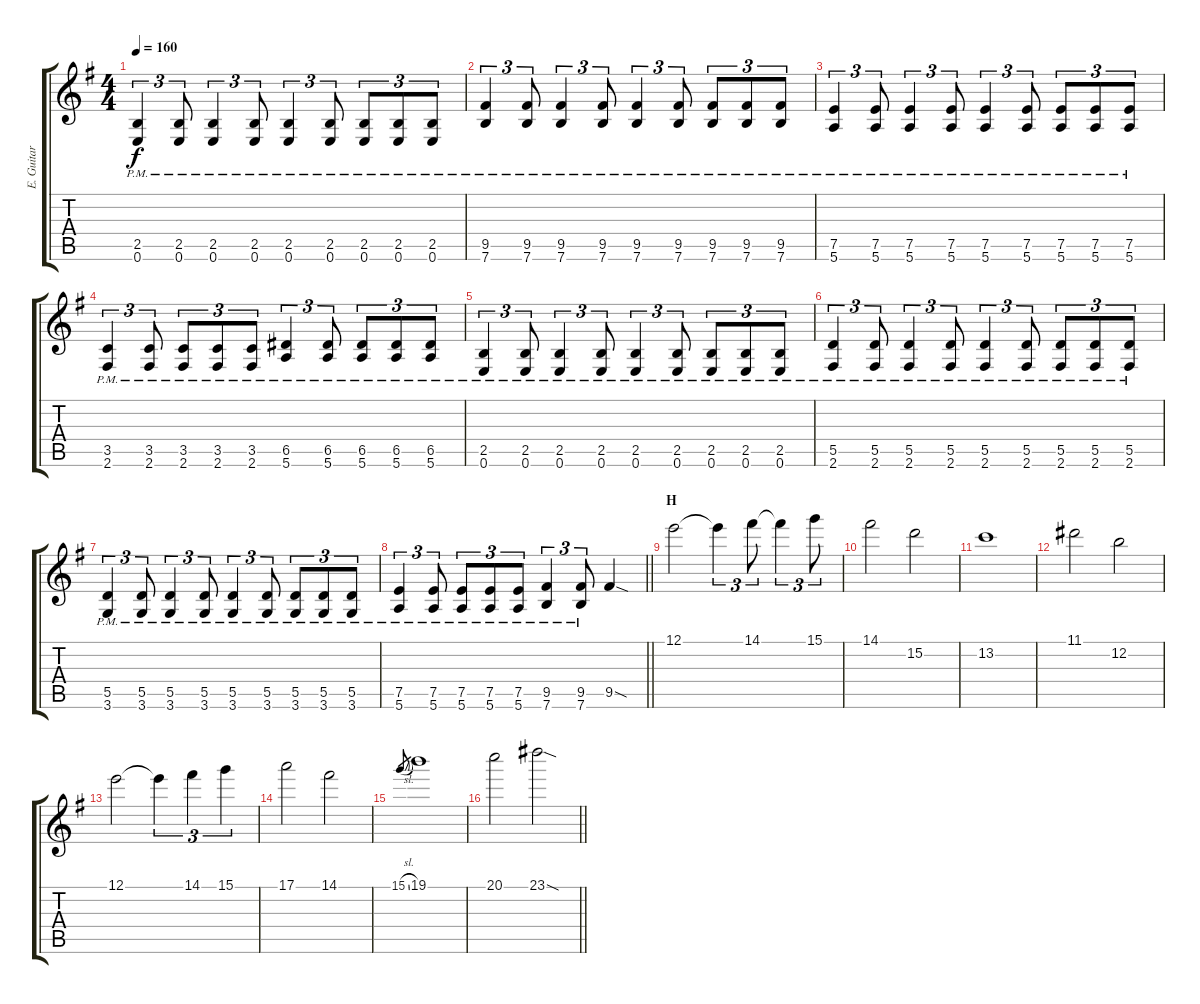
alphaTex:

\track ("E. Guitar III" "E. Guitar ") {instrument overdrivenguitar}
\staff {score tabs}
\tuning (E4 B3 G3 D3 A2 E2) {hide}
\ts (4 4)
\tempo 160
\clef g2
\ks eminor
(2.5{pm} 0.6{pm}).4{tu (3 2) dy f} (2.5{pm} 0.6{pm}).8{tu (3 2)} (2.5{pm} 0.6{pm}).4{tu (3 2)} (2.5{pm} 0.6{pm}).8{tu (3 2)} (2.5{pm} 0.6{pm}).4{tu (3 2)} (2.5{pm} 0.6{pm}).8{tu (3 2)} (2.5{pm} 0.6{pm}).8{tu (3 2)} (2.5{pm} 0.6{pm}).8{tu (3 2)} (2.5{pm} 0.6{pm}).8{tu (3 2)} |
(9.5{pm} 7.6{pm}).4{tu (3 2)} (9.5{pm} 7.6{pm}).8{tu (3 2)} (9.5{pm} 7.6{pm}).4{tu (3 2)} (9.5{pm} 7.6{pm}).8{tu (3 2)} (9.5{pm} 7.6{pm}).4{tu (3 2)} (9.5{pm} 7.6{pm}).8{tu (3 2)} (9.5{pm} 7.6{pm}).8{tu (3 2)} (9.5{pm} 7.6{pm}).8{tu (3 2)} (9.5{pm} 7.6{pm}).8{tu (3 2)} |
(7.5{pm} 5.6{pm}).4{tu (3 2)} (7.5{pm} 5.6{pm}).8{tu (3 2)} (7.5{pm} 5.6{pm}).4{tu (3 2)} (7.5{pm} 5.6{pm}).8{tu (3 2)} (7.5{pm} 5.6{pm}).4{tu (3 2)} (7.5{pm} 5.6{pm}).8{tu (3 2)} (7.5{pm} 5.6{pm}).8{tu (3 2)} (7.5{pm} 5.6{pm}).8{tu (3 2)} (7.5{pm} 5.6{pm}).8{tu (3 2)} |
(3.5{pm} 2.6{pm}).4{tu (3 2)} (3.5{pm} 2.6{pm}).8{tu (3 2)} (3.5{pm} 2.6{pm}).8{tu (3 2)} (3.5{pm} 2.6{pm}).8{tu (3 2)} (3.5{pm} 2.6{pm}).8{tu (3 2)} (6.5{pm} 5.6{pm}).4{tu (3 2)} (6.5{pm} 5.6{pm}).8{tu (3 2)} (6.5{pm} 5.6{pm}).8{tu (3 2)} (6.5{pm} 5.6{pm}).8{tu (3 2)} (6.5{pm} 5.6{pm}).8{tu (3 2)} |
(2.5{pm} 0.6{pm}).4{tu (3 2)} (2.5{pm} 0.6{pm}).8{tu (3 2)} (2.5{pm} 0.6{pm}).4{tu (3 2)} (2.5{pm} 0.6{pm}).8{tu (3 2)} (2.5{pm} 0.6{pm}).4{tu (3 2)} (2.5{pm} 0.6{pm}).8{tu (3 2)} (2.5{pm} 0.6{pm}).8{tu (3 2)} (2.5{pm} 0.6{pm}).8{tu (3 2)} (2.5{pm} 0.6{pm}).8{tu (3 2)} |
(5.5{pm} 2.6{pm}).4{tu (3 2)} (5.5{pm} 2.6{pm}).8{tu (3 2)} (5.5{pm} 2.6{pm}).4{tu (3 2)} (5.5{pm} 2.6{pm}).8{tu (3 2)} (5.5{pm} 2.6{pm}).4{tu (3 2)} (5.5{pm} 2.6{pm}).8{tu (3 2)} (5.5{pm} 2.6{pm}).8{tu (3 2)} (5.5{pm} 2.6{pm}).8{tu (3 2)} (5.5{pm} 2.6{pm}).8{tu (3 2)} |
(5.5{pm} 3.6{pm}).4{tu (3 2)} (5.5{pm} 3.6{pm}).8{tu (3 2)} (5.5{pm} 3.6{pm}).4{tu (3 2)} (5.5{pm} 3.6{pm}).8{tu (3 2)} (5.5{pm} 3.6{pm}).4{tu (3 2)} (5.5{pm} 3.6{pm}).8{tu (3 2)} (5.5{pm} 3.6{pm}).8{tu (3 2)} (5.5{pm} 3.6{pm}).8{tu (3 2)} (5.5{pm} 3.6{pm}).8{tu (3 2)} |
\barLineRight lightlight
(7.5{pm} 5.6{pm}).4{tu (3 2)} (7.5{pm} 5.6{pm}).8{tu (3 2)} (7.5{pm} 5.6{pm}).8{tu (3 2)} (7.5{pm} 5.6{pm}).8{tu (3 2)} (7.5{pm} 5.6{pm}).8{tu (3 2)} (9.5{pm} 7.6{pm}).4{tu (3 2)} (9.5{pm} 7.6{pm}).8{tu (3 2)} 9.5{sod}.4 |
\section ("" "H")
12.1.2 12.1{t}.4{tu (3 2)} 14.1.8{tu (3 2)} 14.1{t}.4{tu (3 2)} 15.1.8{tu (3 2)} |
14.1.2 15.2.2 |
13.2.1 |
11.1.2 12.2.2 |
12.1.2 12.1{t}.4{tu (3 2)} 14.1.4{tu (3 2)} 15.1.4{tu (3 2)} |
17.1.2 14.1.2 |
15.1{sl}.8{gr} 19.1.1 |
\barLineRight lightlight
20.1.2 23.1{sod}.2
